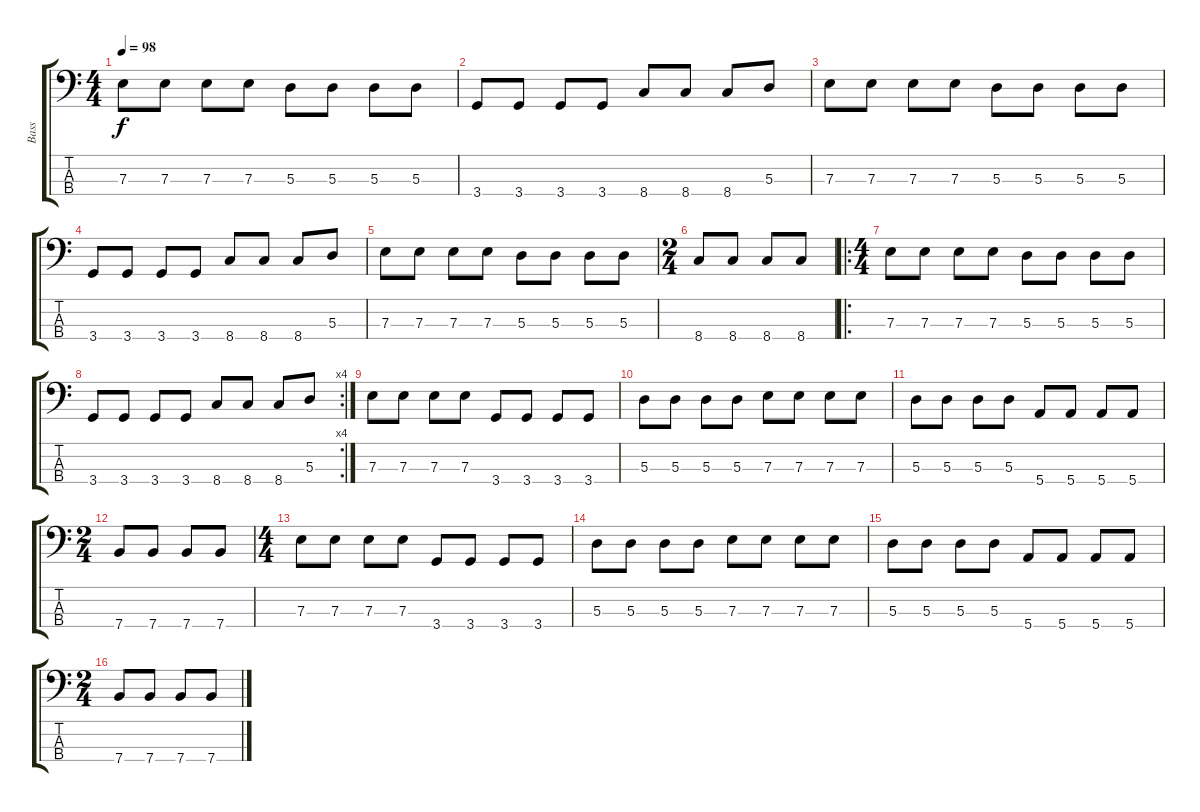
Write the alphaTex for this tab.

\track ("Bass" "Bass") {instrument electricbassfinger}
\staff {score tabs}
\tuning (G2 D2 A1 E1) {hide}
\ts (4 4)
\tempo 98
\clef f4
\ks c
7.3.8{dy f} 7.3.8 7.3.8 7.3.8 5.3.8 5.3.8 5.3.8 5.3.8 |
3.4.8 3.4.8 3.4.8 3.4.8 8.4.8 8.4.8 8.4.8 5.3.8 |
7.3.8 7.3.8 7.3.8 7.3.8 5.3.8 5.3.8 5.3.8 5.3.8 |
3.4.8 3.4.8 3.4.8 3.4.8 8.4.8 8.4.8 8.4.8 5.3.8 |
7.3.8 7.3.8 7.3.8 7.3.8 5.3.8 5.3.8 5.3.8 5.3.8 |
\ts (2 4)
8.4.8 8.4.8 8.4.8 8.4.8 |
\ro
\ts (4 4)
7.3.8 7.3.8 7.3.8 7.3.8 5.3.8 5.3.8 5.3.8 5.3.8 |
\rc 4
3.4.8 3.4.8 3.4.8 3.4.8 8.4.8 8.4.8 8.4.8 5.3.8 |
7.3.8 7.3.8 7.3.8 7.3.8 3.4.8 3.4.8 3.4.8 3.4.8 |
5.3.8 5.3.8 5.3.8 5.3.8 7.3.8 7.3.8 7.3.8 7.3.8 |
5.3.8 5.3.8 5.3.8 5.3.8 5.4.8 5.4.8 5.4.8 5.4.8 |
\ts (2 4)
7.4.8 7.4.8 7.4.8 7.4.8 |
\ts (4 4)
7.3.8 7.3.8 7.3.8 7.3.8 3.4.8 3.4.8 3.4.8 3.4.8 |
5.3.8 5.3.8 5.3.8 5.3.8 7.3.8 7.3.8 7.3.8 7.3.8 |
5.3.8 5.3.8 5.3.8 5.3.8 5.4.8 5.4.8 5.4.8 5.4.8 |
\ts (2 4)
7.4.8 7.4.8 7.4.8 7.4.8
